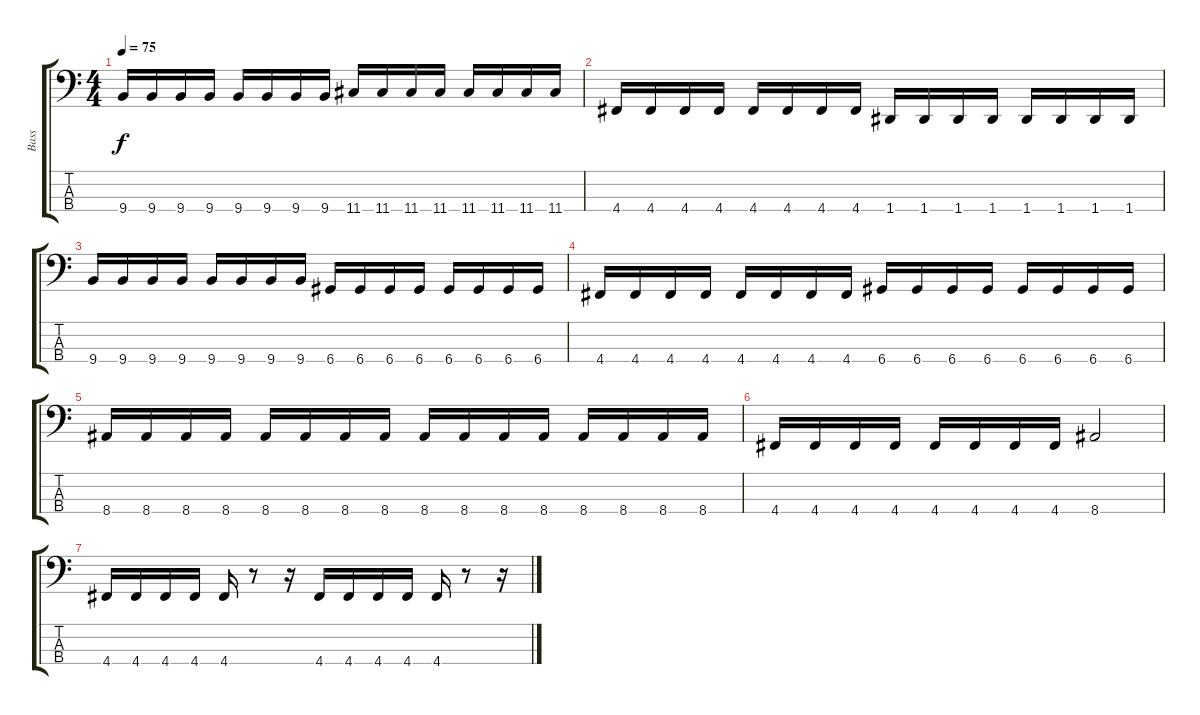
\track ("Bass" "Bass") {instrument electricbasspick}
\staff {score tabs}
\tuning (G2 D2 A1 D1) {hide}
\ts (4 4)
\tempo 75
\clef f4
\ks c
9.4.16{dy f} 9.4.16 9.4.16 9.4.16 9.4.16 9.4.16 9.4.16 9.4.16 11.4.16 11.4.16 11.4.16 11.4.16 11.4.16 11.4.16 11.4.16 11.4.16 |
4.4.16 4.4.16 4.4.16 4.4.16 4.4.16 4.4.16 4.4.16 4.4.16 1.4.16 1.4.16 1.4.16 1.4.16 1.4.16 1.4.16 1.4.16 1.4.16 |
9.4.16 9.4.16 9.4.16 9.4.16 9.4.16 9.4.16 9.4.16 9.4.16 6.4.16 6.4.16 6.4.16 6.4.16 6.4.16 6.4.16 6.4.16 6.4.16 |
4.4.16 4.4.16 4.4.16 4.4.16 4.4.16 4.4.16 4.4.16 4.4.16 6.4.16 6.4.16 6.4.16 6.4.16 6.4.16 6.4.16 6.4.16 6.4.16 |
8.4.16 8.4.16 8.4.16 8.4.16 8.4.16 8.4.16 8.4.16 8.4.16 8.4.16 8.4.16 8.4.16 8.4.16 8.4.16 8.4.16 8.4.16 8.4.16 |
4.4.16 4.4.16 4.4.16 4.4.16 4.4.16 4.4.16 4.4.16 4.4.16 8.4.2 |
4.4.16 4.4.16 4.4.16 4.4.16 4.4.16 r.8 r.16 4.4.16 4.4.16 4.4.16 4.4.16 4.4.16 r.8 r.16
